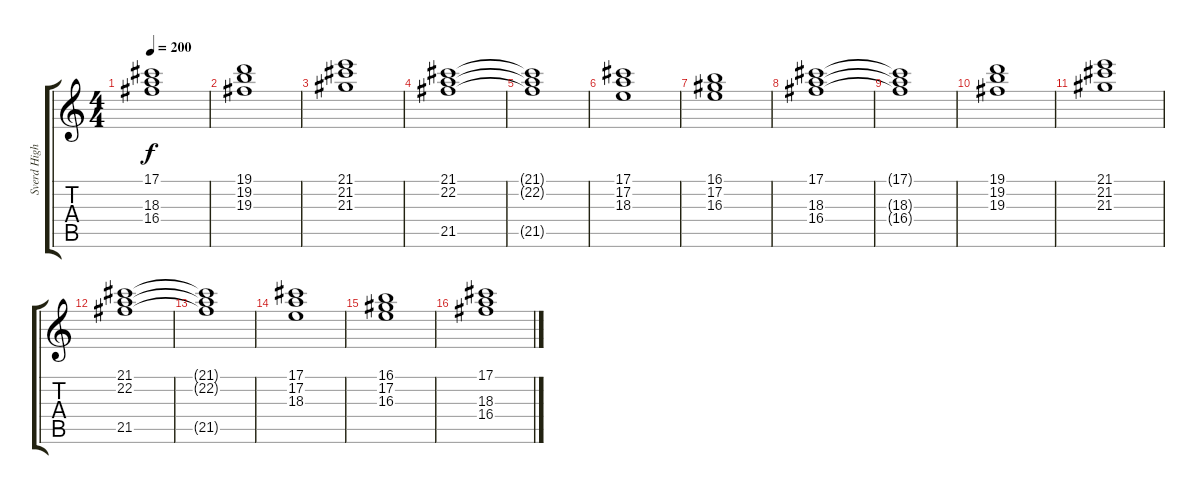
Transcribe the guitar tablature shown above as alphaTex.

\track ("Sverd High Strings" "Sverd High") {instrument stringensemble1}
\staff {score tabs}
\tuning (E4 B3 G4 D4 A3 E3) {hide}
\ts (4 4)
\tempo 200
\clef g2
\ks c
(17.1{t} 18.3{t} 16.4{t}).1{dy f} |
(19.1 19.2 19.3).1 |
(21.1 21.2 21.3).1 |
(21.1 22.2 21.5).1 |
(21.1{t} 22.2{t} 21.5{t}).1 |
(17.1 17.2 18.3).1 |
(16.1 17.2 16.3).1 |
(17.1 18.3 16.4).1 |
(17.1{t} 18.3{t} 16.4{t}).1 |
(19.1 19.2 19.3).1 |
(21.1 21.2 21.3).1 |
(21.1 22.2 21.5).1 |
(21.1{t} 22.2{t} 21.5{t}).1 |
(17.1 17.2 18.3).1 |
(16.1 17.2 16.3).1 |
(17.1 18.3 16.4).1
